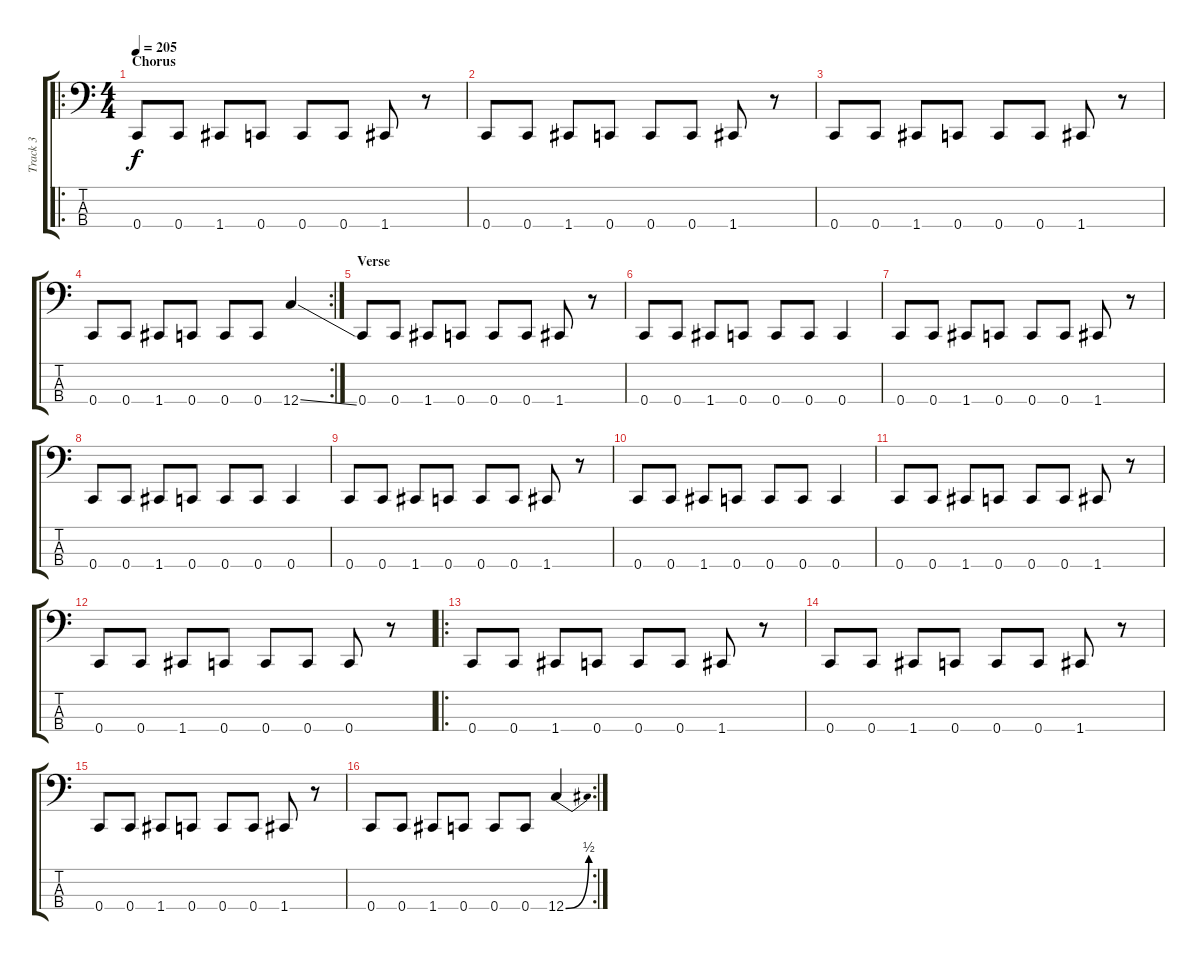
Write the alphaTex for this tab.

\track ("Track 3" "Track 3") {instrument electricbassfinger}
\staff {score tabs}
\tuning (F2 C2 G1 C1) {hide}
\ro
\ts (4 4)
\section ("" "Chorus")
\tempo 205
\clef f4
\ks c
0.4.8{dy f} 0.4.8 1.4.8 0.4.8 0.4.8 0.4.8 1.4.8 r.8 |
0.4.8 0.4.8 1.4.8 0.4.8 0.4.8 0.4.8 1.4.8 r.8 |
0.4.8 0.4.8 1.4.8 0.4.8 0.4.8 0.4.8 1.4.8 r.8 |
\rc 2
0.4.8 0.4.8 1.4.8 0.4.8 0.4.8 0.4.8 12.4{ss}.4 |
\section ("" "Verse")
0.4.8 0.4.8 1.4.8 0.4.8 0.4.8 0.4.8 1.4.8 r.8 |
0.4.8 0.4.8 1.4.8 0.4.8 0.4.8 0.4.8 0.4.4 |
0.4.8 0.4.8 1.4.8 0.4.8 0.4.8 0.4.8 1.4.8 r.8 |
0.4.8 0.4.8 1.4.8 0.4.8 0.4.8 0.4.8 0.4.4 |
0.4.8 0.4.8 1.4.8 0.4.8 0.4.8 0.4.8 1.4.8 r.8 |
0.4.8 0.4.8 1.4.8 0.4.8 0.4.8 0.4.8 0.4.4 |
0.4.8 0.4.8 1.4.8 0.4.8 0.4.8 0.4.8 1.4.8 r.8 |
0.4.8 0.4.8 1.4.8 0.4.8 0.4.8 0.4.8 0.4.8 r.8 |
\ro
0.4.8 0.4.8 1.4.8 0.4.8 0.4.8 0.4.8 1.4.8 r.8 |
0.4.8 0.4.8 1.4.8 0.4.8 0.4.8 0.4.8 1.4.8 r.8 |
0.4.8 0.4.8 1.4.8 0.4.8 0.4.8 0.4.8 1.4.8 r.8 |
\rc 2
0.4.8 0.4.8 1.4.8 0.4.8 0.4.8 0.4.8 12.4{be (bend 0 0 60 2)}.4
